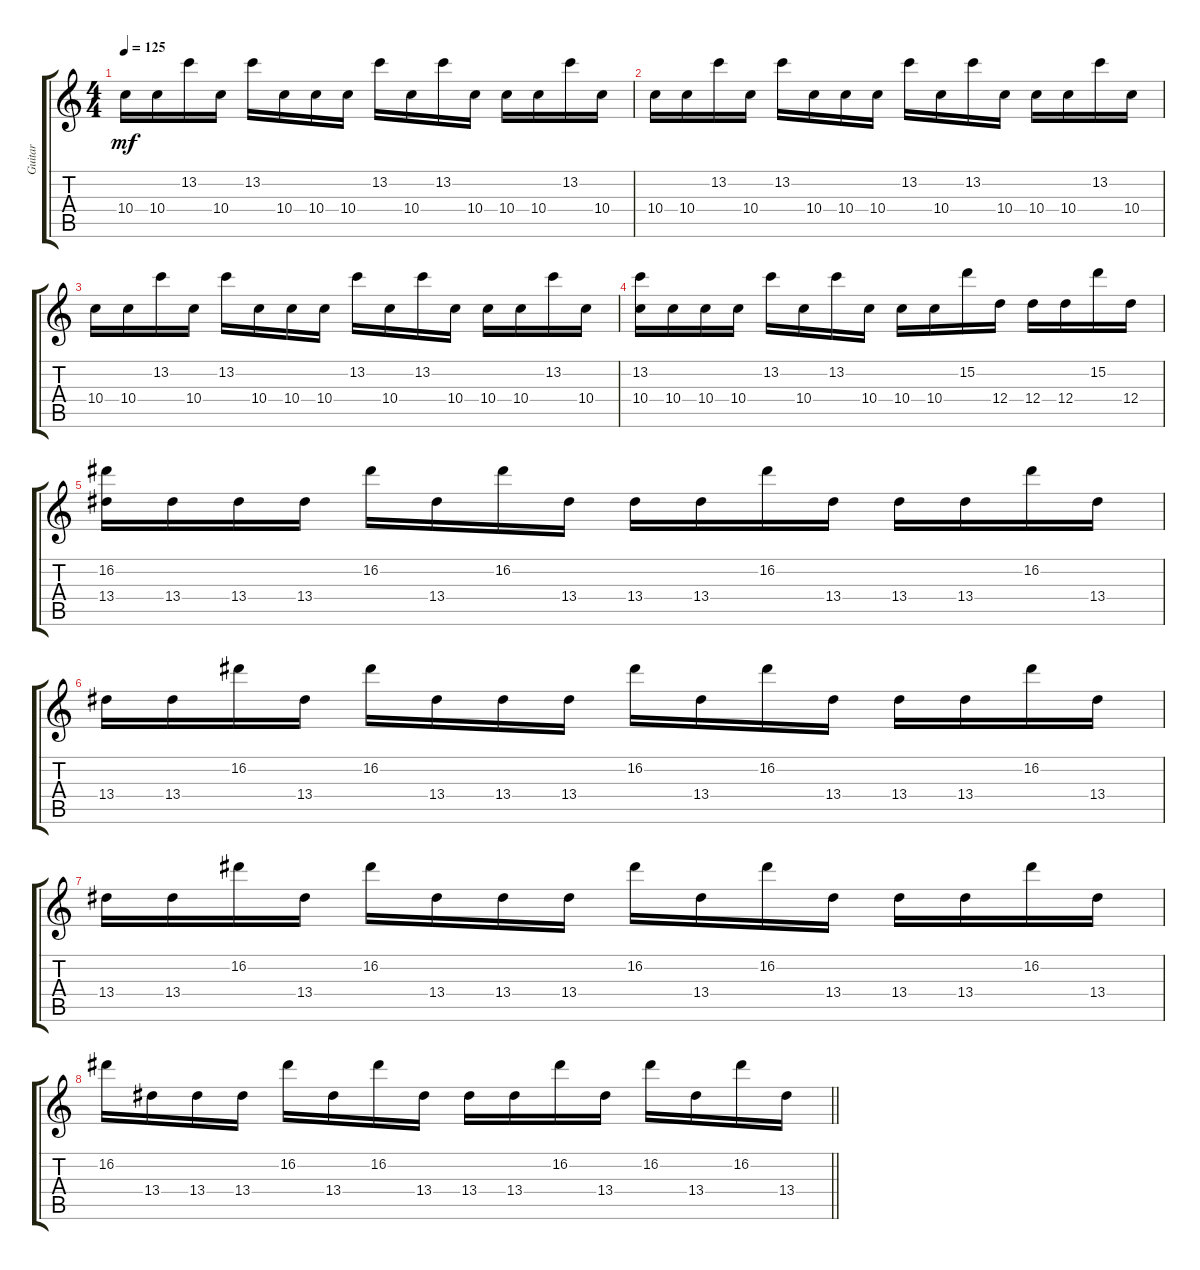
\track ("Guitar" "Guitar") {instrument distortionguitar}
\staff {score tabs}
\tuning (E4 B3 G3 D3 A2 E2) {hide}
\ts (4 4)
\tempo 125
\clef g2
\ks c
10.4.16{dy mf} 10.4.16 13.2.16 10.4.16 13.2.16 10.4.16 10.4.16 10.4.16 13.2.16 10.4.16 13.2.16 10.4.16 10.4.16 10.4.16 13.2.16 10.4.16 |
10.4.16 10.4.16 13.2.16 10.4.16 13.2.16 10.4.16 10.4.16 10.4.16 13.2.16 10.4.16 13.2.16 10.4.16 10.4.16 10.4.16 13.2.16 10.4.16 |
10.4.16 10.4.16 13.2.16 10.4.16 13.2.16 10.4.16 10.4.16 10.4.16 13.2.16 10.4.16 13.2.16 10.4.16 10.4.16 10.4.16 13.2.16 10.4.16 |
(13.2 10.4).16 10.4.16 10.4.16 10.4.16 13.2.16 10.4.16 13.2.16 10.4.16 10.4.16 10.4.16 15.2.16 12.4.16 12.4.16 12.4.16 15.2.16 12.4.16 |
(16.2 13.4).16 13.4.16 13.4.16 13.4.16 16.2.16 13.4.16 16.2.16 13.4.16 13.4.16 13.4.16 16.2.16 13.4.16 13.4.16 13.4.16 16.2.16 13.4.16 |
13.4.16 13.4.16 16.2.16 13.4.16 16.2.16 13.4.16 13.4.16 13.4.16 16.2.16 13.4.16 16.2.16 13.4.16 13.4.16 13.4.16 16.2.16 13.4.16 |
13.4.16 13.4.16 16.2.16 13.4.16 16.2.16 13.4.16 13.4.16 13.4.16 16.2.16 13.4.16 16.2.16 13.4.16 13.4.16 13.4.16 16.2.16 13.4.16 |
\barLineRight lightlight
16.2.16 13.4.16 13.4.16 13.4.16 16.2.16 13.4.16 16.2.16 13.4.16 13.4.16 13.4.16 16.2.16 13.4.16 16.2.16 13.4.16 16.2.16 13.4.16
